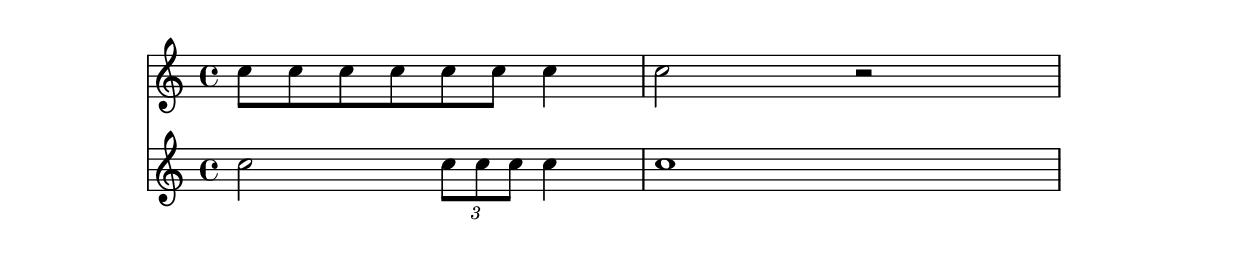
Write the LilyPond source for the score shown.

\header {

  texidoc = "Proportional notation can be created by setting
@code{proportionalNotationDuration}. Notes will be spaced proportional
to the distance for the given duration."

}

\version "2.7.39"

\paper { ragged-right = ##t }

\relative c''
<<
  \set Score.proportionalNotationDuration = #(ly:make-moment 1 16)
  \new Staff { c8[ c c c c c]  c4 c2 r2 }
  \new Staff { c2  \times 2/3 { c8 c c } c4 c1 }
>>

   
	 

  
